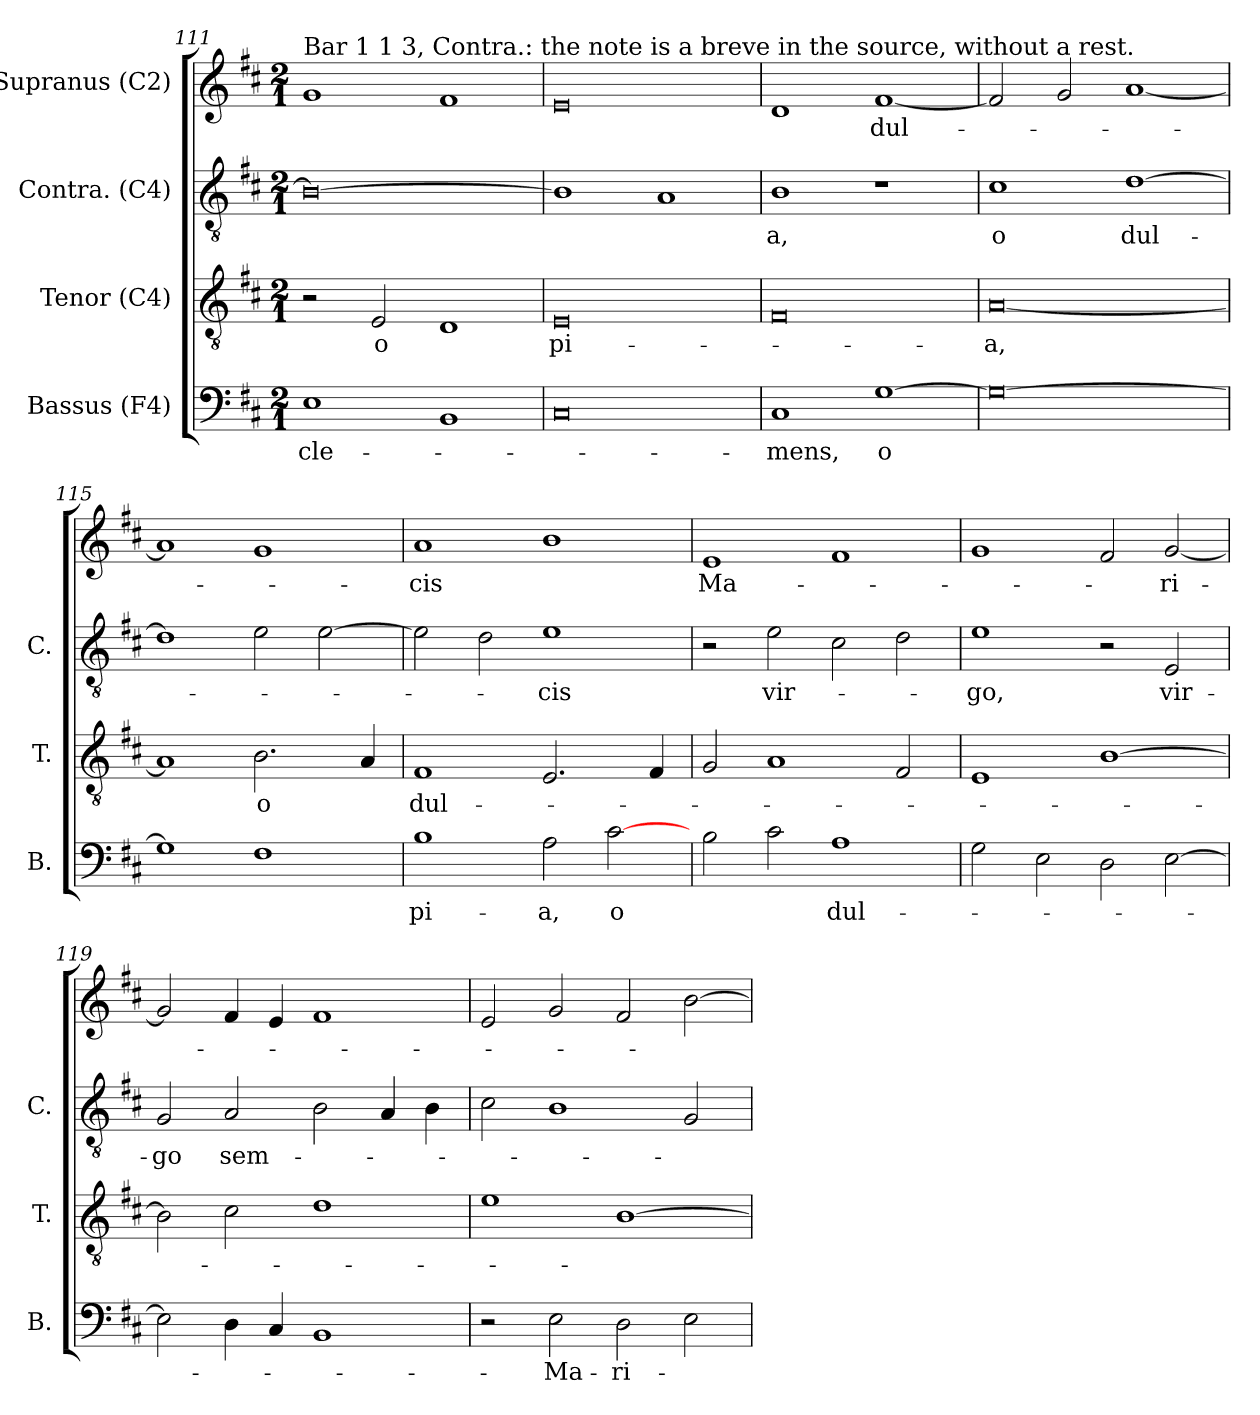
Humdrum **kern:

**kern	**text	**kern	**text	**kern	**text	**kern	**text
*part4	*part4	*part3	*part3	*part2	*part2	*part1	*part1
*staff4	*staff4	*staff3	*staff3	*staff2	*staff2	*staff1	*staff1
*I"Bassus (F4)	*	*I"Tenor (C4)	*	*I"Contra. (C4)	*	*I"Supranus (C2)	*
*I'B.	*	*I'T.	*	*I'C.	*	*	*
!!LO:LB:g=z
*clefF4	*	*clefGv2	*	*clefGv2	*	*clefG2	*
*k[f#c#]	*	*k[f#c#]	*	*k[f#c#]	*	*k[f#c#]	*
*D:	*	*D:	*	*D:	*	*D:	*
*M2/1	*	*M2/1	*	*M2/1	*	*M2/1	*
=111	=111	=111	=111	=111	=111	=111	=111
!	!	!	!	!	!	!LO:TX:a:t=Bar 1 1 3, Contra.&colon; the note is a breve in the source, without a rest.	!
!	!LO:LY:b	!	!	!	!	!	!
1E	-cle-	2r	.	0B_	.	1g	.
!	!	!	!LO:LY:b	!	!	!	!
.	.	2E/	o	.	.	.	.
1BB	.	1D	.	.	.	1f#	.
=112	=112	=112	=112	=112	=112	=112	=112
!	!	!	!LO:LY:b:rj	!	!	!	!
0C#	.	0E	pi-	1B]	.	0e	.
.	.	.	.	1A	.	.	.
=113	=113	=113	=113	=113	=113	=113	=113
!	!LO:LY:b	!	!	!	!LO:LY:b	!	!
1C#	-mens,	0F#	.	1B	-a,	1d	.
!	!LO:LY:b:rj	!	!	!	!	!	!LO:LY:b
[>1G	o	.	.	1r	.	[<1f#	dul-
=114	=114	=114	=114	=114	=114	=114	=114
!	!	!	!LO:LY:b:rj	!	!LO:LY:b:rj	!	!
0G_	.	[<0A	-a,	1c#	o	2f#/]	.
.	.	.	.	.	.	2g/	.
!	!	!	!	!	!LO:LY:b	!	!
.	.	.	.	[>1d	dul-	[<1a	.
=115	=115	=115	=115	=115	=115	=115	=115
1G]	.	1A]	.	1d]	.	1a]	.
!	!	!	!LO:LY:b	!	!	!	!
1F#	.	2.B\	o	2e\	.	1g	.
.	.	.	.	[>2e\	.	.	.
.	.	4A/	.	.	.	.	.
=116	=116	=116	=116	=116	=116	=116	=116
!	!LO:LY:b	!	!LO:LY:b	!	!	!	!LO:LY:b
1B	pi-	1F#	dul-	2e\]	.	1a	-cis
.	.	.	.	2d\	.	.	.
!	!LO:LY:b	!	!	!	!LO:LY:b	!	!
2A\	-a,	2.E/	.	1e	-cis	1b	.
!	!LO:LY:b	!	!	!	!	!	!
[<2c#\	o	.	.	.	.	.	.
.	.	4F#/	.	.	.	.	.
!!LO:LB:g=z
=117	=117	=117	=117	=117	=117	=117	=117
!	!	!	!	!	!	!	!LO:LY:b
2B\	.	2G/	.	2r	.	1e	Ma-
!	!	!	!	!	!LO:LY:b	!	!
2c#\	.	1A	.	2e\	vir-	.	.
!	!LO:LY:b	!	!	!	!	!	!
1A	dul-	.	.	2c#\	.	1f#	.
.	.	2F#/	.	2d\	.	.	.
=118	=118	=118	=118	=118	=118	=118	=118
!	!	!	!	!	!LO:LY:b	!	!
2G\	.	1E	.	1e	-go,	1g	.
2E\	.	.	.	.	.	.	.
2D\	.	[>1B	.	2r	.	2f#/	.
!	!	!	!	!	!LO:LY:b	!	!LO:LY:b
[>2E\	.	.	.	2E/	vir-	[<2g/	-ri-
=119	=119	=119	=119	=119	=119	=119	=119
!	!	!	!	!	!LO:LY:b	!	!
2E\]	.	2B\]	.	2G/	-go	2g/]	.
!	!	!	!	!	!LO:LY:b	!	!
4D\	.	2c#\	.	2A/	sem-	4f#/	.
4C#/	.	.	.	.	.	4e/	.
1BB	.	1d	.	2B\	.	1f#	.
.	.	.	.	4A/	.	.	.
.	.	.	.	4B\	.	.	.
=120	=120	=120	=120	=120	=120	=120	=120
2r	.	1e	.	2c#\	.	2e/	.
!	!LO:LY:b	!	!	!	!	!	!
2E\	Ma-	.	.	1B	.	2g/	.
!	!LO:LY:b	!	!	!	!	!	!
2D\	-ri-	[<1B	.	.	.	2f#/	.
2E\	.	.	.	2G/	.	[<2b\	.
=	=	=	=	=	=	=	=
*-	*-	*-	*-	*-	*-	*-	*-
